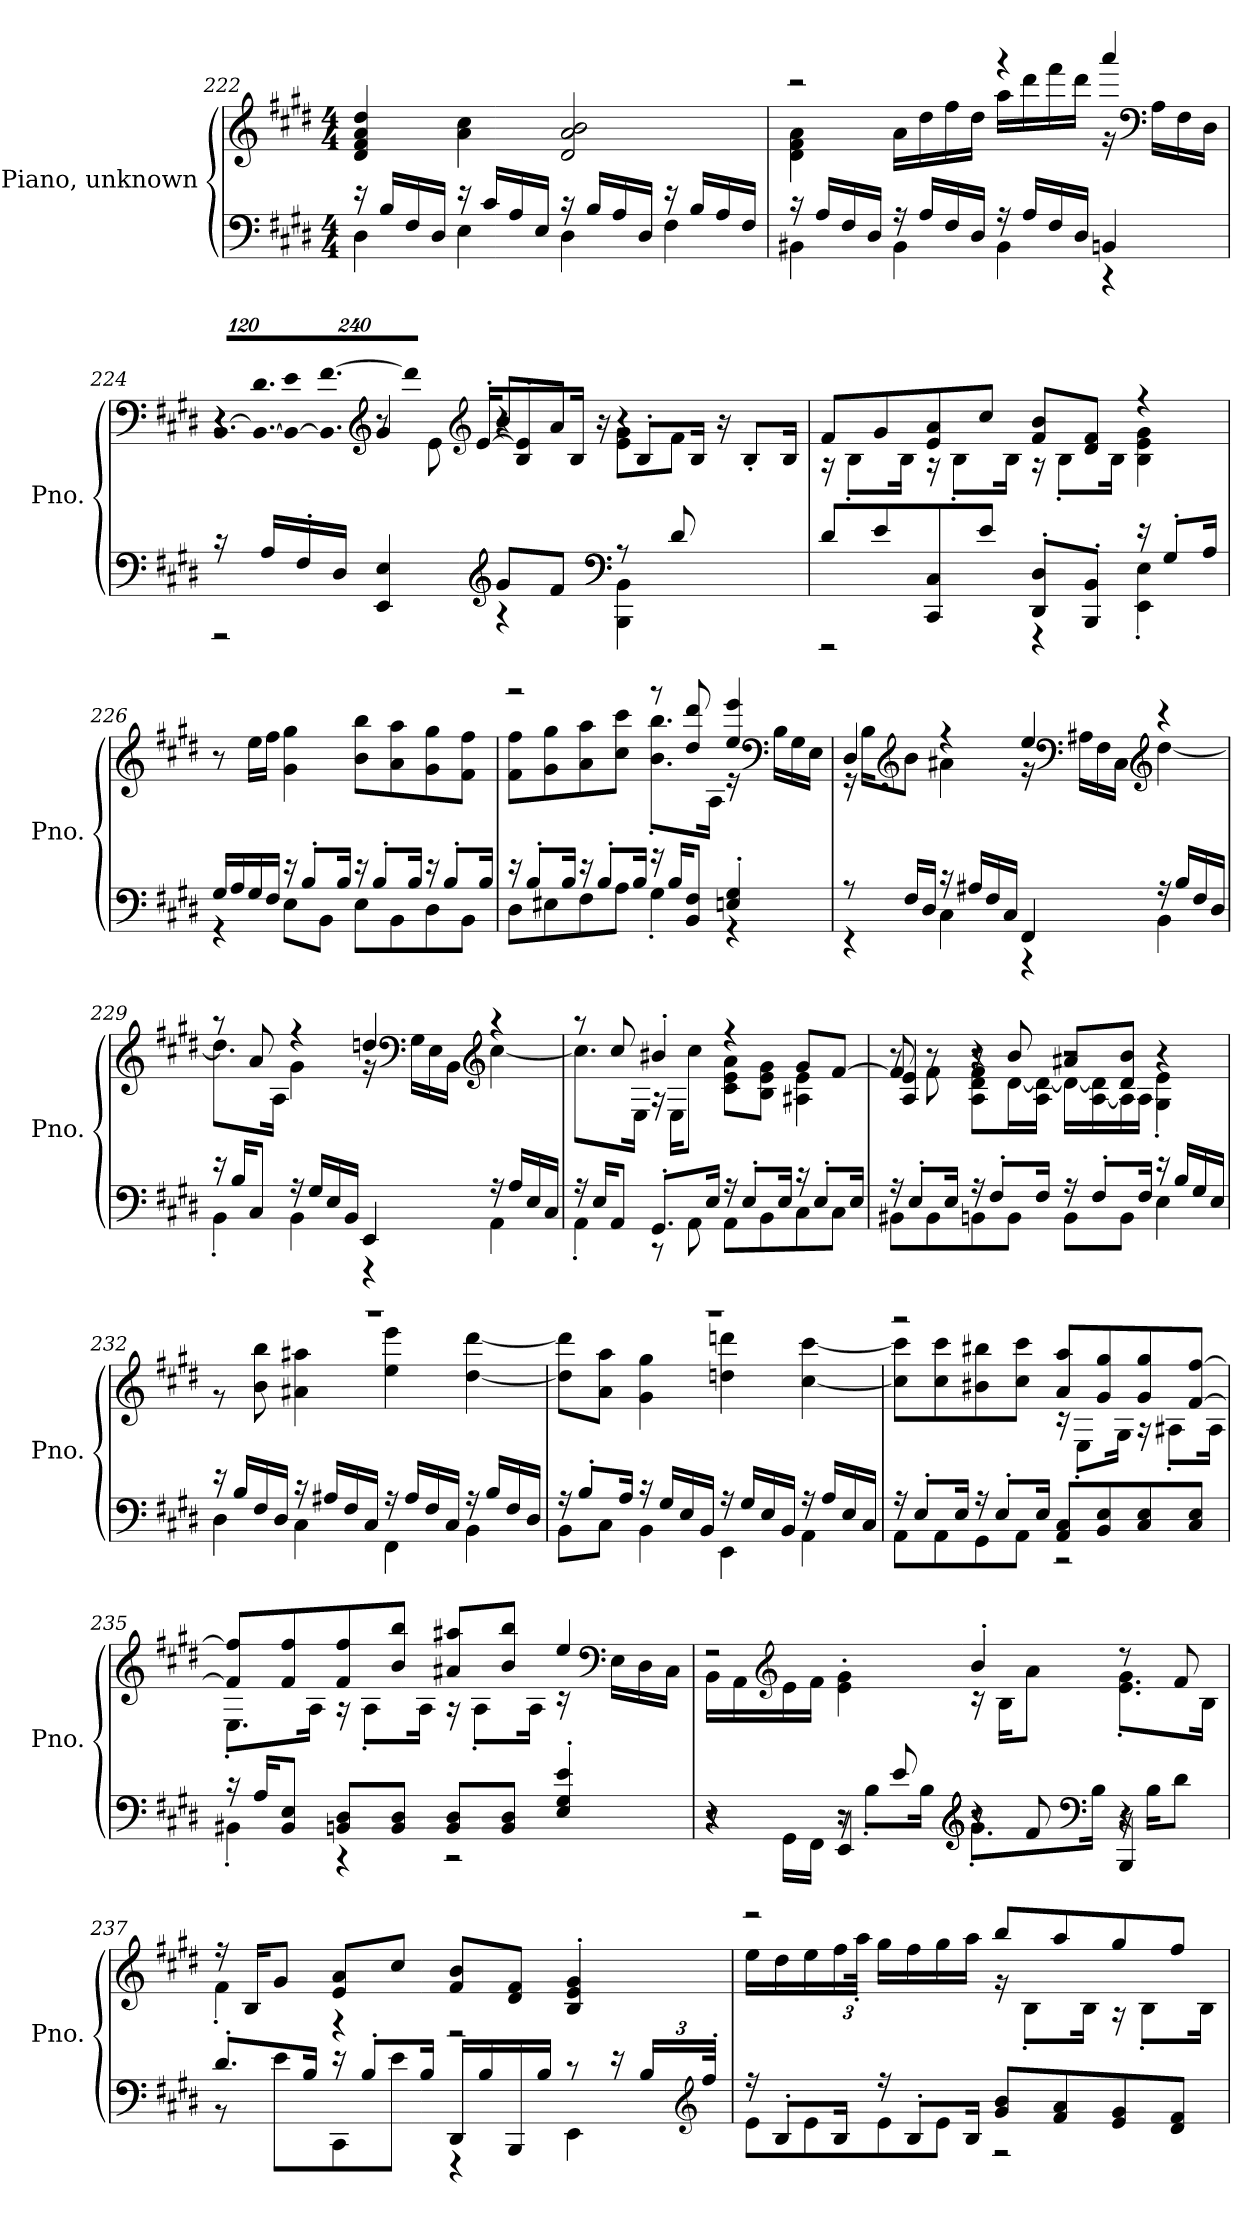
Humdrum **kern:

**kern	**kern
*part1	*part1
*staff2	*staff1
*I"Piano, unknown	*
*I'Pno.	*
*clefF4	*clefG2
*k[f#c#g#d#]	*k[f#c#g#d#]
*M4/4	*M4/4
=222	=222
*^	*
16r	4D#\	4d#/ 4f#/ 4a/ 4dd#/
16B/LL	.	.
16F#/	.	.
16D#/JJ	.	.
16r	4E\	4a\ 4cc#\
16c#/LL	.	.
16A/	.	.
16E/JJ	.	.
16r	4D#\	2d#/ 2a/ 2b/
16B/LL	.	.
16A/	.	.
16D#/JJ	.	.
16r	4F#\	.
16B/LL	.	.
16A/	.	.
16F#/JJ	.	.
!!LO:LB:g=z
=223	=223	=223
*	*	*^
16r	4BB#X\	2r	4d#\ 4f#\ 4a\
16A/LL	.	.	.
16F#/	.	.	.
16D#/JJ	.	.	.
16r	4BB#\	.	16a\LL
16A/LL	.	.	16dd#\
16F#/	.	.	16ff#\
16D#/JJ	.	.	16dd#\JJ
16r	4BB#\	4r	16aa\LL
16A/LL	.	.	16ddd#\
16F#/	.	.	16fff#\
16D#/JJ	.	.	16ddd#\JJ
4BBn/	4r	4aaa/	16r
*	*	*clefF4	*
.	.	.	16A\LL
.	.	.	16F#\
.	.	.	16D#\JJ
!!LO:LB:g=z
=224	=224	=224	=224
*	*	*	*^
*	*	*	*	*Xbrackettup
!	!	!	!	!LO:N:vis=32.
16r	2r	4r	4r	[1920%103BB/LLL
!	!	!	!	!LO:N:vis=32.
.	.	.	.	1920%103BB/_ 1920%103d#/J
16A/LL	.	.	.	.
!	!	!	!	!LO:N:vis=16
.	.	.	.	1920%137BB/_ 1920%137e/
16F#'/	.	.	.	.
!	!	!	!	!LO:N:vis=32.
.	.	.	.	1920%103BB/] [1920%103f#/L
16D#/JJ	.	.	.	.
!	!	!	!	!LO:N:vis=64
.	.	.	.	960%17f#/JJJk]
*	*	*clefG2	*	*
4EE/ 4E/	.	4g#/	8r	[16e'/KL
.	.	.	.	8B/' 8e/]'
.	.	.	8e\	.
.	.	.	.	16B/Jk
*clefG2	*	*	*	*
8g#/L	4r	8b/L	4r	16r
.	.	.	.	8B'/L
8f#/J	.	8a/J	.	.
.	.	.	.	16B/Jk
*clefF4	*	*	*	*
8r	4BBB\ 4BB\	4r	8e\ 8g#\L	16r
.	.	.	.	8B'/L
8d#/	.	.	8f#\J	.
.	.	.	.	16B/Jk
*	*	*	*v	*v
=225	=225	=225	=225
8d#/L	2r	8f#/L	16r
.	.	.	8B'\L
8e/	.	8g#/	.
.	.	.	16B\Jk
8CC#/ 8C#/	.	8e/ 8a/	16r
.	.	.	8B'\L
8e/J	.	8cc#/J	.
.	.	.	16B\Jk
8DD#/' 8D#/'L	4r	8f#/ 8b/L	16r
.	.	.	8B'\L
8BBB/' 8BB/'J	.	8d#/ 8f#/J	.
.	.	.	16B\Jk
16r	4EE\' 4E\'	4r	4B\ 4e\ 4g#\
8G#'/L	.	.	.
16A/Jk	.	.	.
*	*	*v	*v
!!LO:LB:g=z
=226	=226	=226
16G#/LL	4r	8r
16A/	.	.
16G#/	.	16ee\LL
16F#/JJ	.	16ff#\JJ
16r	8E\L	4g#\ 4gg#\
8B'/L	.	.
.	8BB\J	.
16B/Jk	.	.
16r	8E\L	8b\ 8bb\L
8B'/L	.	.
.	8BB\	8a\ 8aa\
16B/Jk	.	.
16r	8D#\	8g#\ 8gg#\
8B'/L	.	.
.	8BB\J	8f#\ 8ff#\J
16B/Jk	.	.
=227	=227	=227
*	*	*^
16r	8D#\L	2r	8f#\ 8ff#\L
8B'/L	.	.	.
.	8E#X\	.	8g#\ 8gg#\
16B/Jk	.	.	.
16r	8F#\	.	8a\ 8aa\
8B'/L	.	.	.
.	8A\J	.	8cc#\ 8ccc#\J
16B/Jk	.	.	.
16r	4G#'\	8r	8.b\' 8.bb\'L
16B/KL	.	.	.
8BB/ 8F#/J	.	8dd#/ 8ddd#/	.
.	.	.	16A\Jk
4En/' 4G#/'	4r	4ee/ 4eee/	16r
*	*	*clefF4	*
.	.	.	16B\LL
.	.	.	16G#\
.	.	.	16E\JJ
!!LO:LB:g=z	!!
=228	=228	=228	=228
8r	4r	4D#/	16r
.	.	.	16B\KL
*	*	*clefG2	*
16F#/LL	.	.	8b\J
16D#/JJ	.	.	.
16r	4C#\	4r	4a#X\
16A#X/LL	.	.	.
16F#/	.	.	.
16C#/JJ	.	.	.
4FF#/	4r	4ee/	16r
*	*	*clefF4	*
.	.	.	16A#X\LL
.	.	.	16F#\
.	.	.	16C#\JJ
*	*	*clefG2	*
16r	4BB\	4r	[4dd#\
16B/LL	.	.	.
16F#/	.	.	.
16D#/JJ	.	.	.
=229	=229	=229	=229
16r	4BB'\	8r	8.dd#\L]
16B/KL	.	.	.
8C#/J	.	8a/	.
.	.	.	16A\Jk
16r	4BB\	4r	4g#\
16G#/LL	.	.	.
16E/	.	.	.
16BB/JJ	.	.	.
4EE/	4r	4ddn/	16r
*	*	*clefF4	*
.	.	.	16G#\LL
.	.	.	16E\
.	.	.	16BB\JJ
*	*	*clefG2	*
16r	4AA\	4r	[4cc#\
16A/LL	.	.	.
16E/	.	.	.
16C#/JJ	.	.	.
!!LO:PB:g=z	!!
=230	=230	=230	=230
16r	4AA'\	8r	8.cc#\L]
16E/KL	.	.	.
8AA/J	.	8cc#/	.
.	.	.	16E\Jk
8.GG#'/L	8r	4b#X'/	16r
.	.	.	16E\KL
.	8AA\	.	8cc#\J
16E/Jk	.	.	.
16r	8AA\L	4r	8c#\ 8e\ 8a\L
8E'/L	.	.	.
.	8BB\	.	8B\ 8e\ 8g#\J
16E/Jk	.	.	.
16r	8C#\	8g#/L	4A#X\ 4e\
8E'/L	.	.	.
.	8C#\J	[8f#/J	.
16E/Jk	.	.	.
=231	=231	=231	=231
*	*	*	*^
16r	8BB#X\L	8f#/]	8r	4A/ 4e/
8E'/L	.	.	.	.
.	8BB#\	8r	8f#\	.
16E/Jk	.	.	.	.
16r	8BBn\	8r	8A\ 8d#\ 8f#\L	4r
8F#'/L	.	.	.	.
.	8BB\J	8b/	[16d#\L	.
16F#/Jk	.	.	16A\ 16d#\_JJ	.
16r	8BB\L	8a#X/L	16d#\LL_	2r
8F#'/L	.	.	[16A\ 16d#\]	.
.	8BB\J	8d#/ 8b/J	16A\]	.
16F#/Jk	.	.	16A\JJ	.
16r	4E\	4r	4G#\' 4e\'	.
16B/LL	.	.	.	.
16G#/	.	.	.	.
16E/JJ	.	.	.	.
*	*	*	*v	*v
!!LO:LB:g=z
=232	=232	=232	=232
16r	4D#\	1r	8r
16B/LL	.	.	.
16F#/	.	.	8b\ 8bb\
16D#/JJ	.	.	.
16r	4C#\	.	4a#X\ 4aa#X\
16A#X/LL	.	.	.
16F#/	.	.	.
16C#/JJ	.	.	.
16r	4FF#\	.	4ee\ 4eee\
16A#/LL	.	.	.
16F#/	.	.	.
16C#/JJ	.	.	.
16r	4BB\	.	[4dd#\ [4ddd#\
16B/LL	.	.	.
16F#/	.	.	.
16D#/JJ	.	.	.
=233	=233	=233	=233
16r	8BB\L	1r	8dd#\] 8ddd#\]L
8B'/L	.	.	.
.	8C#\J	.	8a\ 8aa\J
16A/Jk	.	.	.
16r	4BB\	.	4g#\ 4gg#\
16G#/LL	.	.	.
16E/	.	.	.
16BB/JJ	.	.	.
16r	4EE\	.	4ddn\ 4dddn\
16G#/LL	.	.	.
16E/	.	.	.
16BB/JJ	.	.	.
16r	4AA\	.	[4cc#\ [4ccc#\
16A/LL	.	.	.
16E/	.	.	.
16C#/JJ	.	.	.
!!LO:LB:g=z	!!
=234	=234	=234	=234
16r	8AA\L	2r	8cc#\] 8ccc#\]L
8E'/L	.	.	.
.	8AA\	.	8cc#\ 8ccc#\
16E/Jk	.	.	.
16r	8GG#\	.	8b#X\ 8bb#X\
8E'/L	.	.	.
.	8AA\J	.	8cc#\ 8ccc#\J
16E/Jk	.	.	.
8AA/ 8C#/L	2r	8a/ 8aa/L	16r
.	.	.	8E'\L
8BB/ 8E/	.	8g#/ 8gg#/	.
.	.	.	16G#\Jk
8C#/ 8E/	.	8g#/ 8gg#/	16r
.	.	.	8A#X'\L
8C#/ 8E/J	.	[8f#/ [8ff#/J	.
.	.	.	16A#\Jk
=235	=235	=235	=235
16r	4BB#X'\	8f#/] 8ff#/]L	8.E'\L
16A/KL	.	.	.
8BB#/ 8E/J	.	8f#/ 8ff#/	.
.	.	.	16A\Jk
8BBn/ 8D#/L	4r	8f#/ 8ff#/	16r
.	.	.	8A'\L
8BB/ 8D#/J	.	8b/ 8bb/J	.
.	.	.	16A\Jk
8BB/ 8D#/L	2r	8a#X/ 8aa#X/L	16r
.	.	.	8A'\L
8BB/ 8D#/J	.	8b/ 8bb/J	.
.	.	.	16A\Jk
4E/' 4G#/' 4e/'	.	4ee/	16r
*	*	*clefF4	*
.	.	.	16E\LL
.	.	.	16D#\
.	.	.	16C#\JJ
!!LO:LB:g=z	!!
=236	=236	=236	=236
*	*^	*	*
4r	8r	4r	2r	16BB\LL
.	.	.	.	16AA\
*	*	*	*clefG2	*
.	16GG#\LL	.	.	16e\
.	16FF#\JJ	.	.	16f#\JJ
8r	16r	4EE/	.	4e\' 4g#\'
.	8B'\L	.	.	.
8e/	.	.	.	.
.	16B\Jk	.	.	.
*clefG2	*	*	*	*
8r	8.g#'\L	4r	4b'/	16r
.	.	.	.	16B\KL
8f#/	.	.	.	8a\J
*clefF4	*	*	*	*
.	16B\Jk	.	.	.
4r	16r	4BBB/	8r	8.e\' 8.g#\'L
.	16B\KL	.	.	.
.	8d#\J	.	8f#/	.
.	.	.	.	16B\Jk
*	*v	*v	*	*
=237	=237	=237	=237
8.d#'/L	8r	16r	4f#'\
.	.	16B/KL	.
.	8e\L	8g#/J	.
16B/Jk	.	.	.
16r	8CC#\	8e/ 8a/L	4r
8B'/L	.	.	.
.	8e\J	8cc#/J	.
16B/Jk	.	.	.
16DD#/LL	4r	8f#/ 8b/L	2r
16B/	.	.	.
16BBB/	.	8d#/ 8f#/J	.
16B/JJ	.	.	.
8r	4EE\	4B/' 4e/' 4g#/'	.
16r	.	.	.
*Xbrackettup	*	*	*
24B/LL	.	.	.
*clefG2	*	*	*
48ff#'/JJk	.	.	.
!!LO:LB:g=z	!!
=238	=238	=238	=238
16r	8e\L	2r	16ee\LL
8B'/L	.	.	16dd#\
.	8e\	.	16ee\
16B/Jk	.	.	24ff#\
.	.	.	48aa'\JJk
16r	8e\	.	16gg#\LL
8B'/L	.	.	16ff#\
.	8e\J	.	16gg#\
16B/Jk	.	.	16aa\JJ
8g#/ 8b/L	2r	8bb/L	16r
.	.	.	8B'\L
8f#/ 8a/	.	8aa/	.
.	.	.	16B\Jk
8e/ 8g#/	.	8gg#/	16r
.	.	.	8B'\L
8d#/ 8f#/J	.	8ff#/J	.
.	.	.	16B\Jk
*v	*v	*	*
*	*v	*v
=	=
*-	*-
